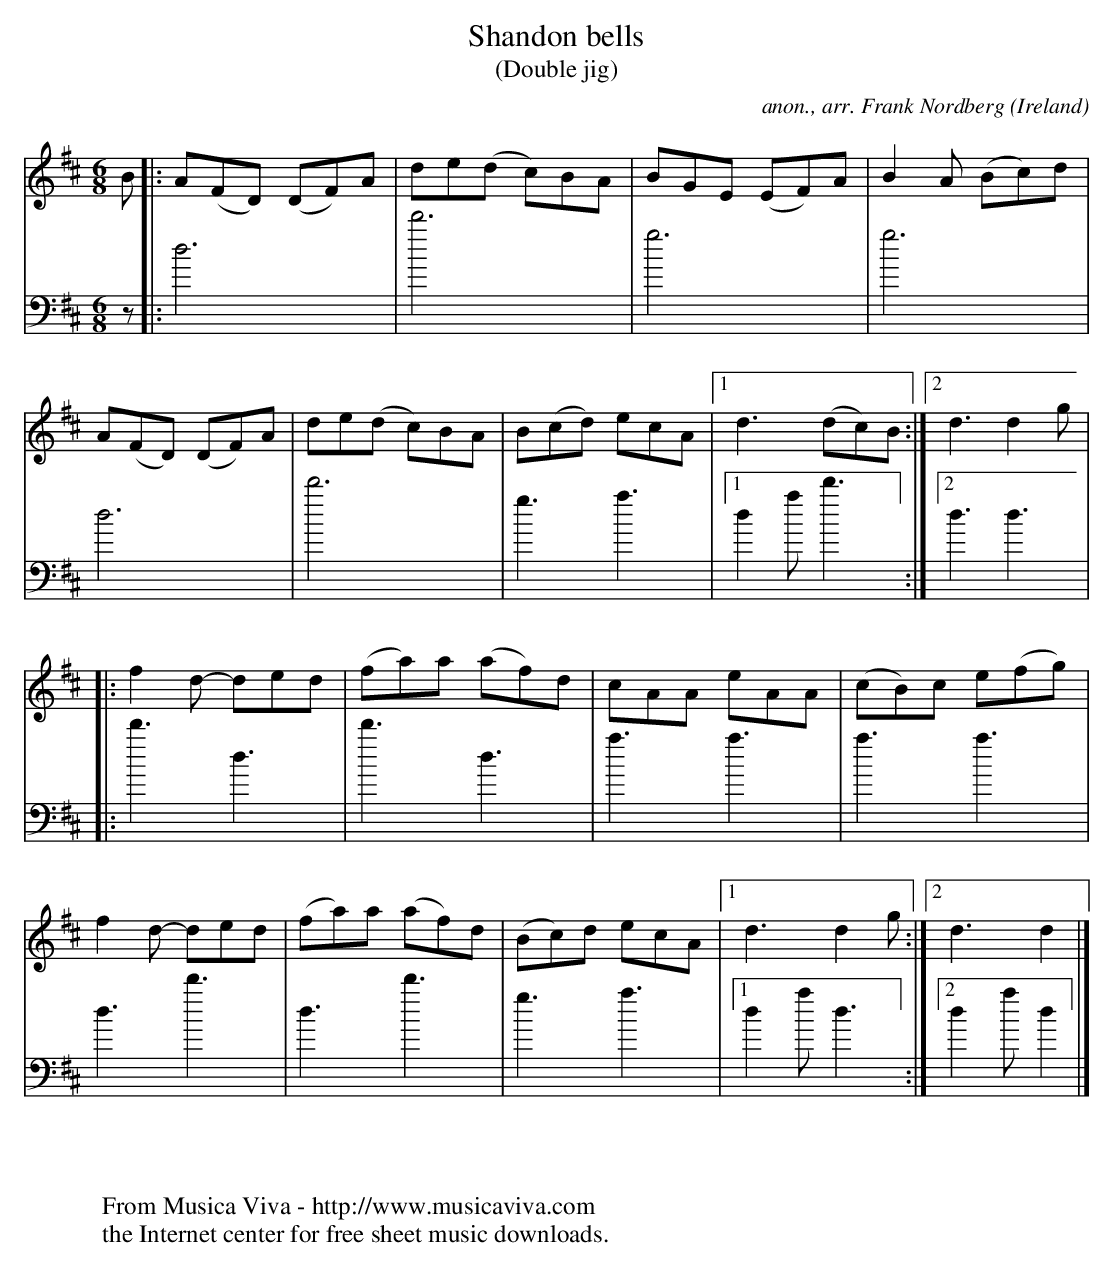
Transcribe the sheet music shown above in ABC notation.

X:1
T:Shandon bells
T:(Double jig)
C:anon., arr. Frank Nordberg
O:Ireland
M:6/8
L:1/8
K:D
V:1
B|:A(FD) (DF)A|de(d c)BA|BGE (EF)A|B2A (Bc)d|
A(FD) (DF)A|de(d c)BA|B(cd) ecA|[1 d3 (dc)B:|[2 d3 d2g|
|:f2 d- ded|(fa)a (af)d|cAA eAA|(cB)c e(fg)|
f2 d- ded|(fa)a (af)d|(Bc)d ecA|[1 d3 d2g:|[2 d3 d2|]
V:2 clef=bass
z|:d6|d'6|g6|g6|
d6|d'6|g3a3|[1 d2a d'3:|[2 d3 d3|
|:d'3 d3|d'3 d3|a3a3|a3a3|
d3 d'3|d3 d'3|g3 a3|[1 d2a d3:|[2 d2a d2|]
W:
W:
W:  From Musica Viva - http://www.musicaviva.com
W:  the Internet center for free sheet music downloads.
